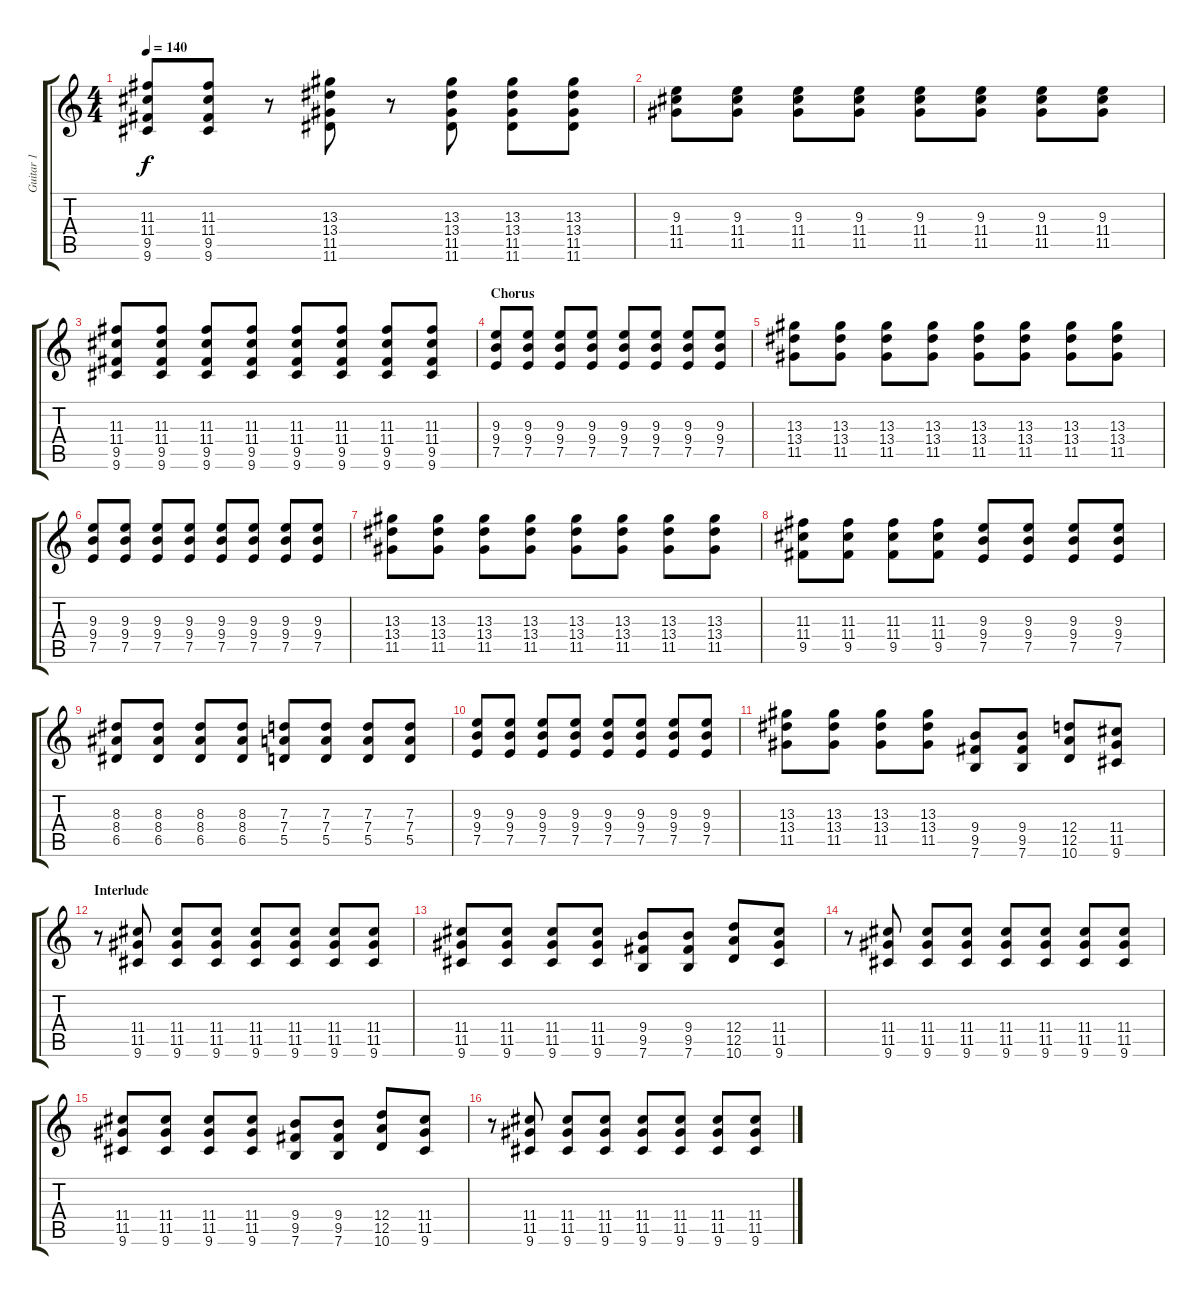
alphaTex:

\track ("Guitar 1" "Guitar 1") {instrument overdrivenguitar}
\staff {score tabs}
\tuning (E4 B3 G3 D3 A2 E2) {hide}
\ts (4 4)
\tempo 140
\clef g2
\ks c
(11.3 11.4 9.5 9.6).8{dy f} (11.3 11.4 9.5 9.6).8 r.8 (13.3 13.4 11.5 11.6).8 r.8 (13.3 13.4 11.5 11.6).8 (13.3 13.4 11.5 11.6).8 (13.3 13.4 11.5 11.6).8 |
(9.3 11.4 11.5).8 (9.3 11.4 11.5).8 (9.3 11.4 11.5).8 (9.3 11.4 11.5).8 (9.3 11.4 11.5).8 (9.3 11.4 11.5).8 (9.3 11.4 11.5).8 (9.3 11.4 11.5).8 |
(11.3 11.4 9.5 9.6).8 (11.3 11.4 9.5 9.6).8 (11.3 11.4 9.5 9.6).8 (11.3 11.4 9.5 9.6).8 (11.3 11.4 9.5 9.6).8 (11.3 11.4 9.5 9.6).8 (11.3 11.4 9.5 9.6).8 (11.3 11.4 9.5 9.6).8 |
\section ("" "Chorus")
(9.3 9.4 7.5).8 (9.3 9.4 7.5).8 (9.3 9.4 7.5).8 (9.3 9.4 7.5).8 (9.3 9.4 7.5).8 (9.3 9.4 7.5).8 (9.3 9.4 7.5).8 (9.3 9.4 7.5).8 |
(13.3 13.4 11.5).8 (13.3 13.4 11.5).8 (13.3 13.4 11.5).8 (13.3 13.4 11.5).8 (13.3 13.4 11.5).8 (13.3 13.4 11.5).8 (13.3 13.4 11.5).8 (13.3 13.4 11.5).8 |
(9.3 9.4 7.5).8 (9.3 9.4 7.5).8 (9.3 9.4 7.5).8 (9.3 9.4 7.5).8 (9.3 9.4 7.5).8 (9.3 9.4 7.5).8 (9.3 9.4 7.5).8 (9.3 9.4 7.5).8 |
(13.3 13.4 11.5).8 (13.3 13.4 11.5).8 (13.3 13.4 11.5).8 (13.3 13.4 11.5).8 (13.3 13.4 11.5).8 (13.3 13.4 11.5).8 (13.3 13.4 11.5).8 (13.3 13.4 11.5).8 |
(11.3 11.4 9.5).8 (11.3 11.4 9.5).8 (11.3 11.4 9.5).8 (11.3 11.4 9.5).8 (9.3 9.4 7.5).8 (9.3 9.4 7.5).8 (9.3 9.4 7.5).8 (9.3 9.4 7.5).8 |
(8.3 8.4 6.5).8 (8.3 8.4 6.5).8 (8.3 8.4 6.5).8 (8.3 8.4 6.5).8 (7.3 7.4 5.5).8 (7.3 7.4 5.5).8 (7.3 7.4 5.5).8 (7.3 7.4 5.5).8 |
(9.3 9.4 7.5).8 (9.3 9.4 7.5).8 (9.3 9.4 7.5).8 (9.3 9.4 7.5).8 (9.3 9.4 7.5).8 (9.3 9.4 7.5).8 (9.3 9.4 7.5).8 (9.3 9.4 7.5).8 |
(13.3 13.4 11.5).8 (13.3 13.4 11.5).8 (13.3 13.4 11.5).8 (13.3 13.4 11.5).8 (9.4 9.5 7.6).8 (9.4 9.5 7.6).8 (12.4 12.5 10.6).8 (11.4 11.5 9.6).8 |
\section ("" "Interlude")
r.8 (11.4 11.5 9.6).8 (11.4 11.5 9.6).8 (11.4 11.5 9.6).8 (11.4 11.5 9.6).8 (11.4 11.5 9.6).8 (11.4 11.5 9.6).8 (11.4 11.5 9.6).8 |
(11.4 11.5 9.6).8 (11.4 11.5 9.6).8 (11.4 11.5 9.6).8 (11.4 11.5 9.6).8 (9.4 9.5 7.6).8 (9.4 9.5 7.6).8 (12.4 12.5 10.6).8 (11.4 11.5 9.6).8 |
r.8 (11.4 11.5 9.6).8 (11.4 11.5 9.6).8 (11.4 11.5 9.6).8 (11.4 11.5 9.6).8 (11.4 11.5 9.6).8 (11.4 11.5 9.6).8 (11.4 11.5 9.6).8 |
(11.4 11.5 9.6).8 (11.4 11.5 9.6).8 (11.4 11.5 9.6).8 (11.4 11.5 9.6).8 (9.4 9.5 7.6).8 (9.4 9.5 7.6).8 (12.4 12.5 10.6).8 (11.4 11.5 9.6).8 |
r.8 (11.4 11.5 9.6).8 (11.4 11.5 9.6).8 (11.4 11.5 9.6).8 (11.4 11.5 9.6).8 (11.4 11.5 9.6).8 (11.4 11.5 9.6).8 (11.4 11.5 9.6).8
